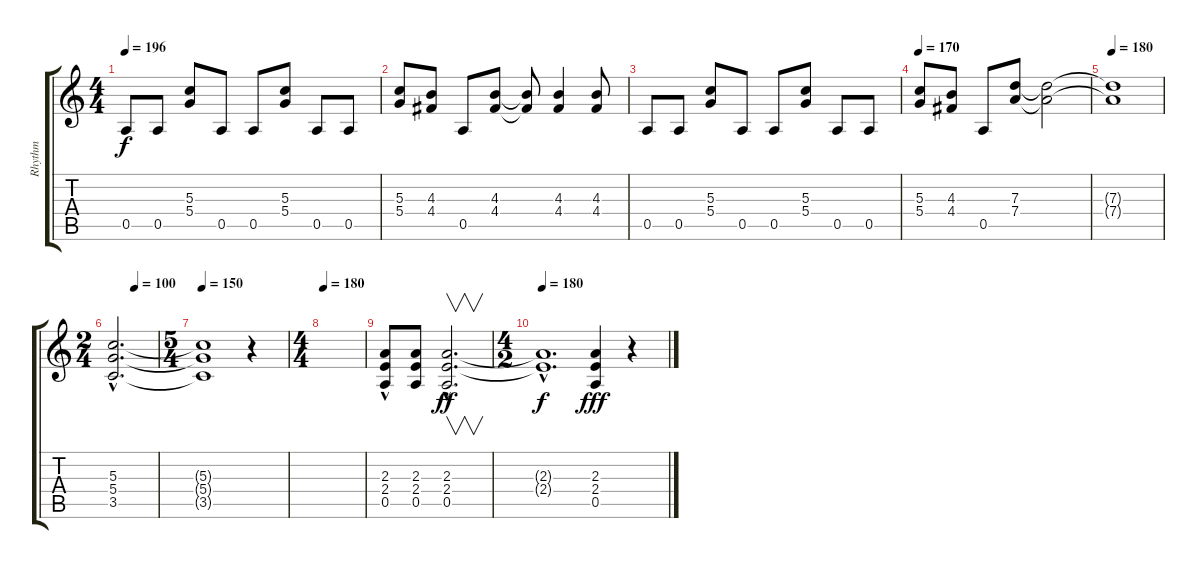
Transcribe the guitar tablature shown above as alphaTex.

\track ("Rhythm" "Rhythm") {instrument distortionguitar}
\staff {score tabs}
\tuning (E4 B3 G3 D3 A2 E2) {hide}
\ts (4 4)
\tempo 196
\clef g2
\ks c
0.5.8{dy f} 0.5.8 (5.3 5.4).8 0.5.8 0.5.8 (5.3 5.4).8 0.5.8 0.5.8 |
(5.3 5.4).8 (4.3 4.4).8 0.5.8 (4.3 4.4).8 (4.3{t} 4.4{t}).8 (4.3 4.4).4 (4.3 4.4).8 |
0.5.8 0.5.8 (5.3 5.4).8 0.5.8 0.5.8 (5.3 5.4).8 0.5.8 0.5.8 |
\tempo 170
(5.3 5.4).8 (4.3 4.4).8 0.5.8 (7.3 7.4).8 (7.3{t} 7.4{t}).2 |
\tempo 180
(7.3{t} 7.4{t}).1 |
\ts (2 4)
\tempo (100 0.5)
(5.3{hac} 5.4{hac} 3.5{hac}).2{d} |
\ts (5 4)
\tempo 150
(5.3{t} 5.4{t} 3.5{t}).1 r.4 |
\ts (4 4)
\tempo 180
|
(2.3 2.4 0.5{hac}).8 (2.3 2.4 0.5).8 (2.3{hac} 2.4{hac} 0.5{hac}).2{v d dy ff} |
\ts (4 2)
\tempo 180
(2.3{hac t} 2.4{hac t}).1{d dy f} (2.3 2.4 0.5).4{dy fff} r.4
